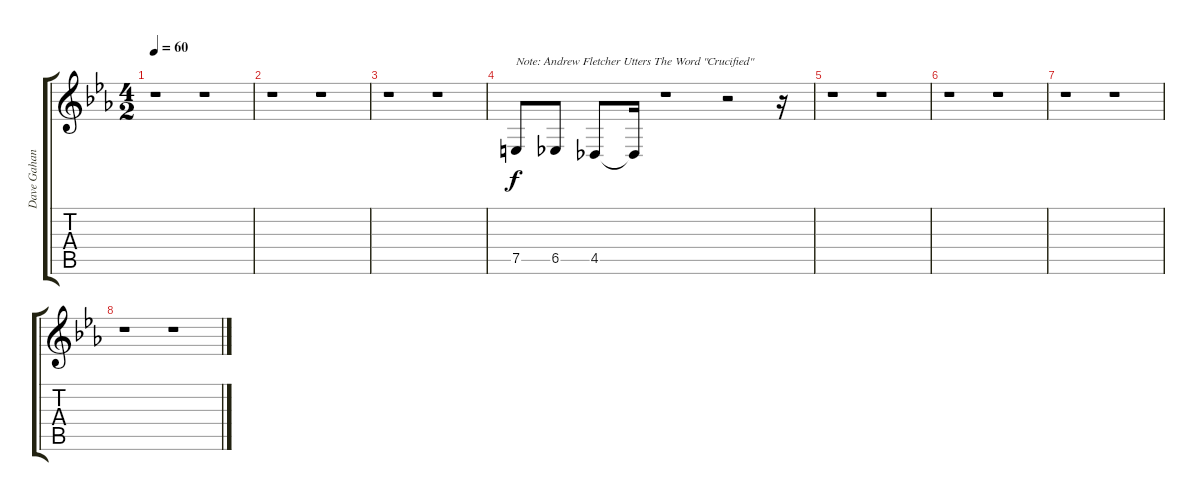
\track ("Dave Gahan(Voice)" "Dave Gahan") {instrument cello}
\staff {score tabs}
\tuning (E4 B3 G3 D3 A2 E2) {hide}
\ts (4 2)
\tempo 60
\clef g2
\ks eb
r.1{dy f} r.1 |
r.1 r.1 |
r.1 r.1 |
7.5.8{txt "Note: Andrew Fletcher Utters The Word \"Crucified\"" volume 11 instrument distortionguitar} 6.5.8 4.5.8 4.5{t}.16 r.1 r.2 r.16 |
r.1 r.1 |
r.1 r.1 |
r.1 r.1 |
r.1 r.1
